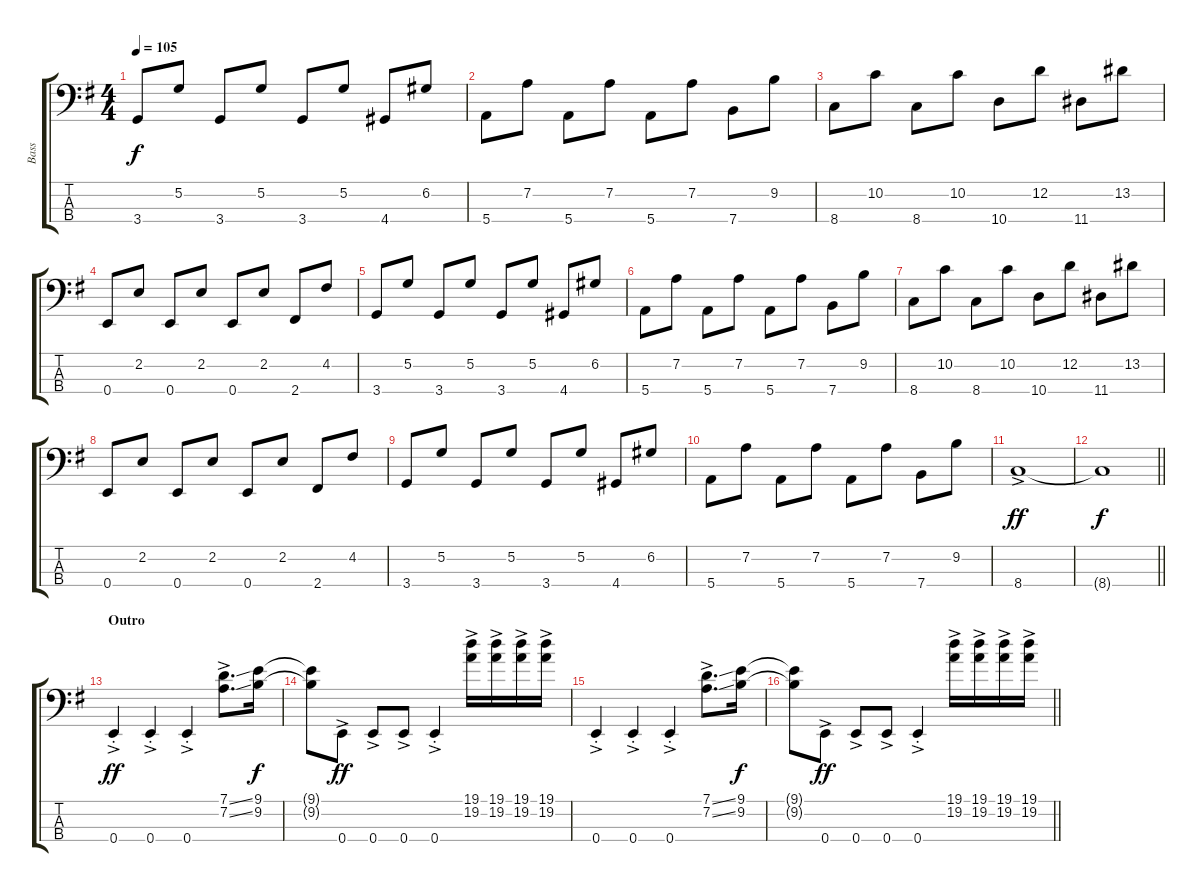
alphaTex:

\track ("Bass" "Bass") {instrument slapbass1}
\staff {score tabs}
\tuning (G2 D2 A1 E1) {hide}
\ts (4 4)
\tempo 105
\clef f4
\ks g
3.4.8{dy f} 5.2.8 3.4.8 5.2.8 3.4.8 5.2.8 4.4.8 6.2.8 |
5.4.8 7.2.8 5.4.8 7.2.8 5.4.8 7.2.8 7.4.8 9.2.8 |
8.4.8 10.2.8 8.4.8 10.2.8 10.4.8 12.2.8 11.4.8 13.2.8 |
0.4.8 2.2.8 0.4.8 2.2.8 0.4.8 2.2.8 2.4.8 4.2.8 |
3.4.8 5.2.8 3.4.8 5.2.8 3.4.8 5.2.8 4.4.8 6.2.8 |
5.4.8 7.2.8 5.4.8 7.2.8 5.4.8 7.2.8 7.4.8 9.2.8 |
8.4.8 10.2.8 8.4.8 10.2.8 10.4.8 12.2.8 11.4.8 13.2.8 |
0.4.8 2.2.8 0.4.8 2.2.8 0.4.8 2.2.8 2.4.8 4.2.8 |
3.4.8 5.2.8 3.4.8 5.2.8 3.4.8 5.2.8 4.4.8 6.2.8 |
5.4.8 7.2.8 5.4.8 7.2.8 5.4.8 7.2.8 7.4.8 9.2.8 |
8.4{ac}.1{dy ff} |
\barLineRight lightlight
8.4{t}.1{dy f} |
\section ("" "Outro")
0.4{ac st}.4{dy ff} 0.4{ac st}.4 0.4{ac st}.4 (7.1{ss ac} 7.2{ss ac}).8{d} (9.1 9.2).16{dy f} |
(9.1{t} 9.2{t}).8 0.4{ac}.8{dy ff} 0.4{ac}.8 0.4{ac}.8 0.4{ac st}.4 (19.1{ac} 19.2{ac}).16 (19.1{ac} 19.2{ac}).16 (19.1{ac} 19.2{ac}).16 (19.1{ac} 19.2{ac}).16 |
0.4{ac st}.4 0.4{ac st}.4 0.4{ac st}.4 (7.1{ss ac} 7.2{ss ac}).8{d} (9.1 9.2).16{dy f} |
\barLineRight lightlight
(9.1{t} 9.2{t}).8 0.4{ac}.8{dy ff} 0.4{ac}.8 0.4{ac}.8 0.4{ac st}.4 (19.1{ac} 19.2{ac}).16 (19.1{ac} 19.2{ac}).16 (19.1{ac} 19.2{ac}).16 (19.1{ac} 19.2{ac}).16
